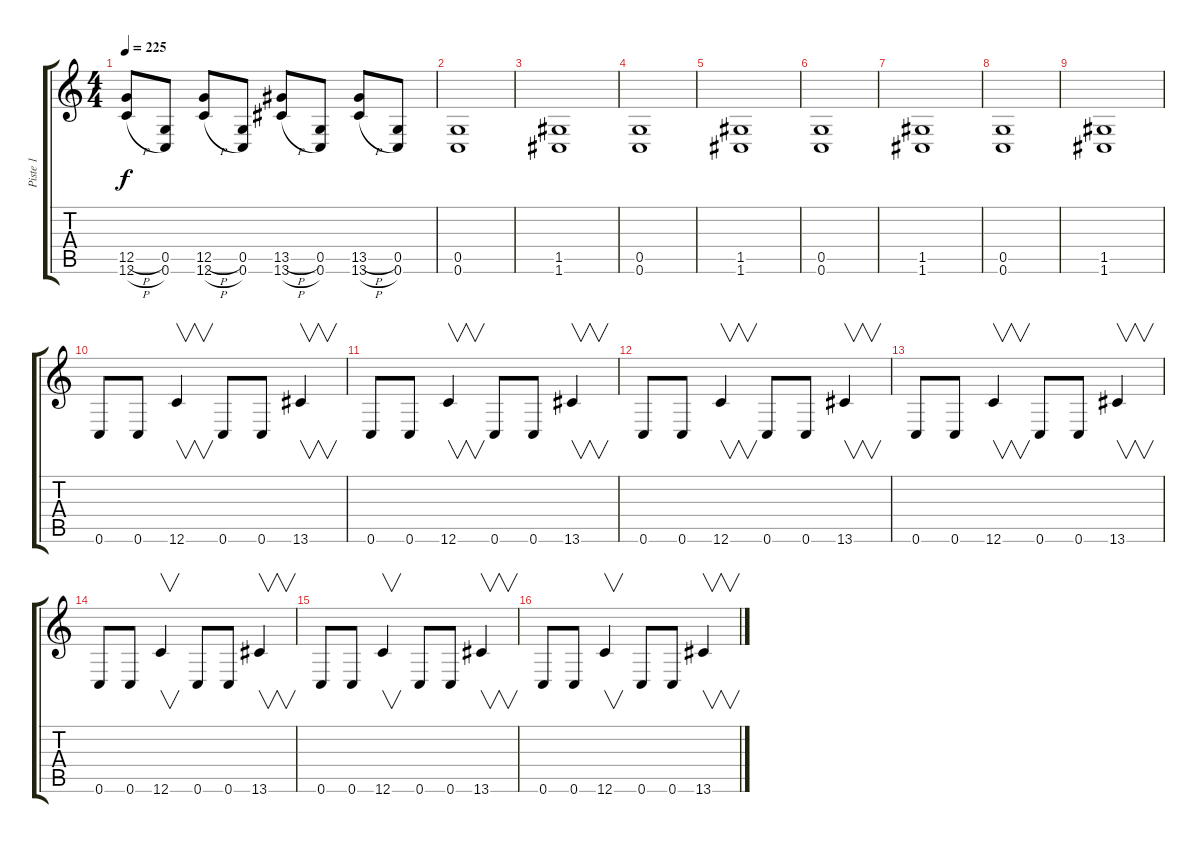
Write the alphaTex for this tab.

\track ("Piste 1" "Piste 1") {instrument overdrivenguitar}
\staff {score tabs}
\tuning (D4 A3 F3 C3 G2 C2) {hide}
\ts (4 4)
\tempo 225
\clef g2
\ks c
(12.5{h} 12.6{h}).8{dy f} (0.5 0.6).8 (12.5{h} 12.6{h}).8 (0.5 0.6).8 (13.5{h} 13.6{h}).8 (0.5 0.6).8 (13.5{h} 13.6{h}).8 (0.5 0.6).8 |
(0.5 0.6).1 |
(1.5 1.6).1 |
(0.5 0.6).1 |
(1.5 1.6).1 |
(0.5 0.6).1 |
(1.5 1.6).1 |
(0.5 0.6).1 |
(1.5 1.6).1 |
0.6.8 0.6.8 12.6.4{v} 0.6.8 0.6.8 13.6.4{v} |
0.6.8 0.6.8 12.6.4{v} 0.6.8 0.6.8 13.6.4{v} |
0.6.8 0.6.8 12.6.4{v} 0.6.8 0.6.8 13.6.4{v} |
0.6.8 0.6.8 12.6.4{v} 0.6.8 0.6.8 13.6.4{v} |
0.6.8 0.6.8 12.6.4{v} 0.6.8 0.6.8 13.6.4{v} |
0.6.8 0.6.8 12.6.4{v} 0.6.8 0.6.8 13.6.4{v} |
0.6.8 0.6.8 12.6.4{v} 0.6.8 0.6.8 13.6.4{v}
